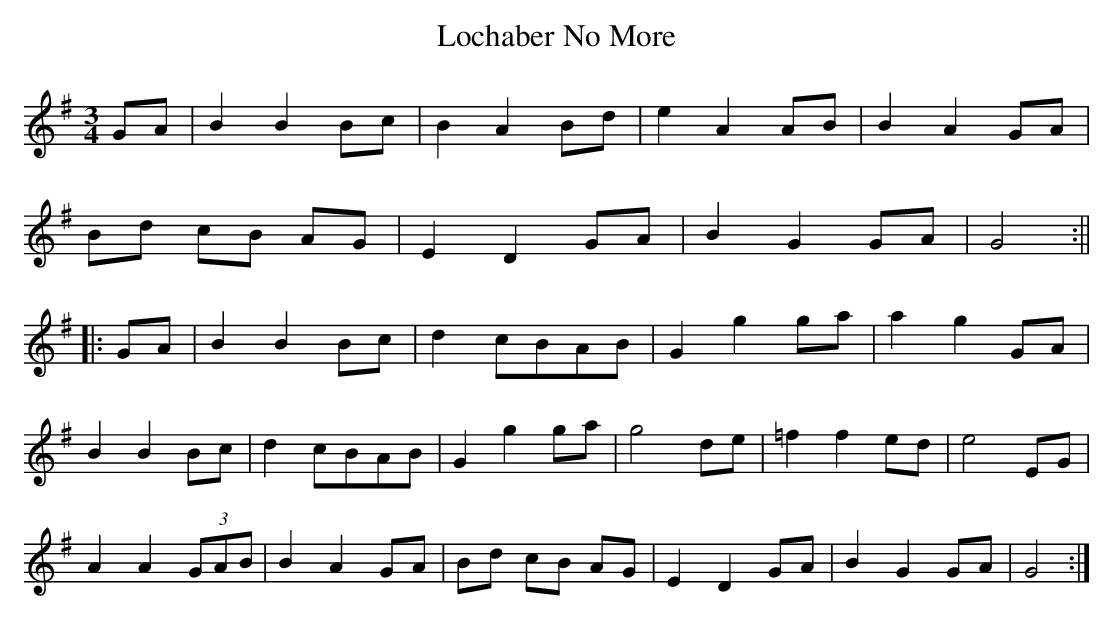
X:1
T:Lochaber No More
M:3/4
L:1/8
K:G
GA|B2 B2 Bc|B2 A2 Bd|e2 A2 AB|B2 A2 GA|
Bd cB AG|E2 D2 GA|B2 G2 GA|G4:||
||:GA|B2 B2 Bc|d2 cBAB|G2 g2 ga|a2 g2 GA|
B2 B2 Bc|d2 cBAB|G2 g2 ga|g4 de|=f2 f2 ed|e4 EG|
A2 A2 (3GAB|B2 A2 GA|Bd cB AG|E2 D2 GA|B2 G2 GA|G4:|]
